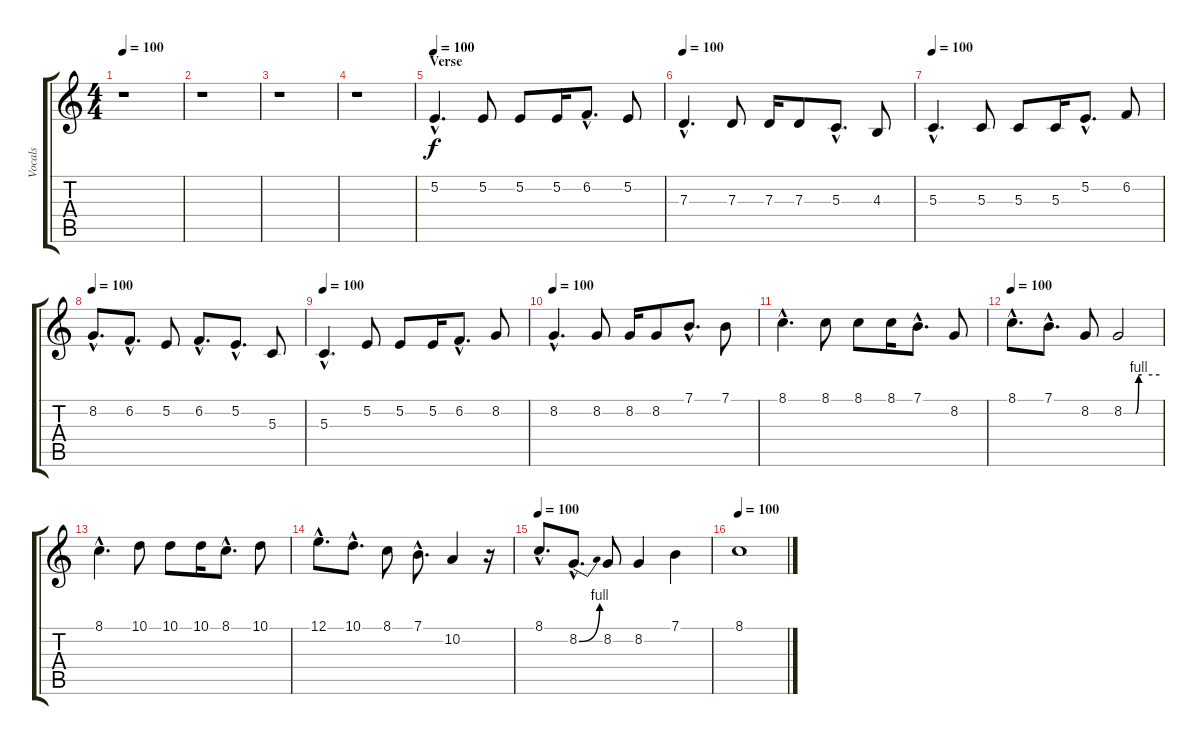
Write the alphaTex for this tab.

\track ("Vocals" "Vocals") {instrument lead2sawtooth}
\staff {score tabs}
\tuning (E4 B3 G3 D3 A2 E2) {hide}
\ts (4 4)
\section ("" "")
\tempo 100
\clef g2
\ks c
r.1{dy f} |
r.1 |
r.1 |
r.1 |
\section ("" "Verse")
\tempo 100
5.2{hac}.4{d} 5.2.8 5.2.8 5.2.16 6.2{hac}.8{d} 5.2.8 |
\tempo 100
7.3{hac}.4{d} 7.3.8 7.3.16 7.3.8 5.3{hac}.8{d} 4.3.8 |
\tempo 100
5.3{hac}.4{d} 5.3.8 5.3.8 5.3.16 5.2{hac}.8{d} 6.2.8 |
\tempo 100
8.2{hac}.8{d} 6.2{hac}.8{d} 5.2.8 6.2{hac}.8{d} 5.2{hac}.8{d} 5.3.8 |
\tempo 100
5.3{hac}.4{d} 5.2.8 5.2.8 5.2.16 6.2{hac}.8{d} 8.2.8 |
\tempo 100
8.2{hac}.4{d} 8.2.8 8.2.16 8.2.8 7.1{hac}.8{d} 7.1.8 |
8.1{hac}.4{d} 8.1.8 8.1.8 8.1.16 7.1{hac}.8{d} 8.2.8 |
\tempo 100
8.1{hac}.8{d} 7.1{hac}.8{d} 8.2.8 8.2{be (custom 0 0 20 0 25 4 30 4 60 4)}.2 |
\section ("" "")
8.1{hac}.4{d} 10.1.8 10.1.8 10.1.16 8.1{hac}.8{d} 10.1.8 |
12.1{hac}.8{d} 10.1{hac}.8{d} 8.1.8 7.1{hac}.8{d} 10.2.4 r.16 |
\tempo 100
8.1{hac}.8{d} 8.2{be (bend 0 0 60 4) hac}.8{d} 8.2.8 8.2.4 7.1.4 |
\tempo 100
8.1.1
